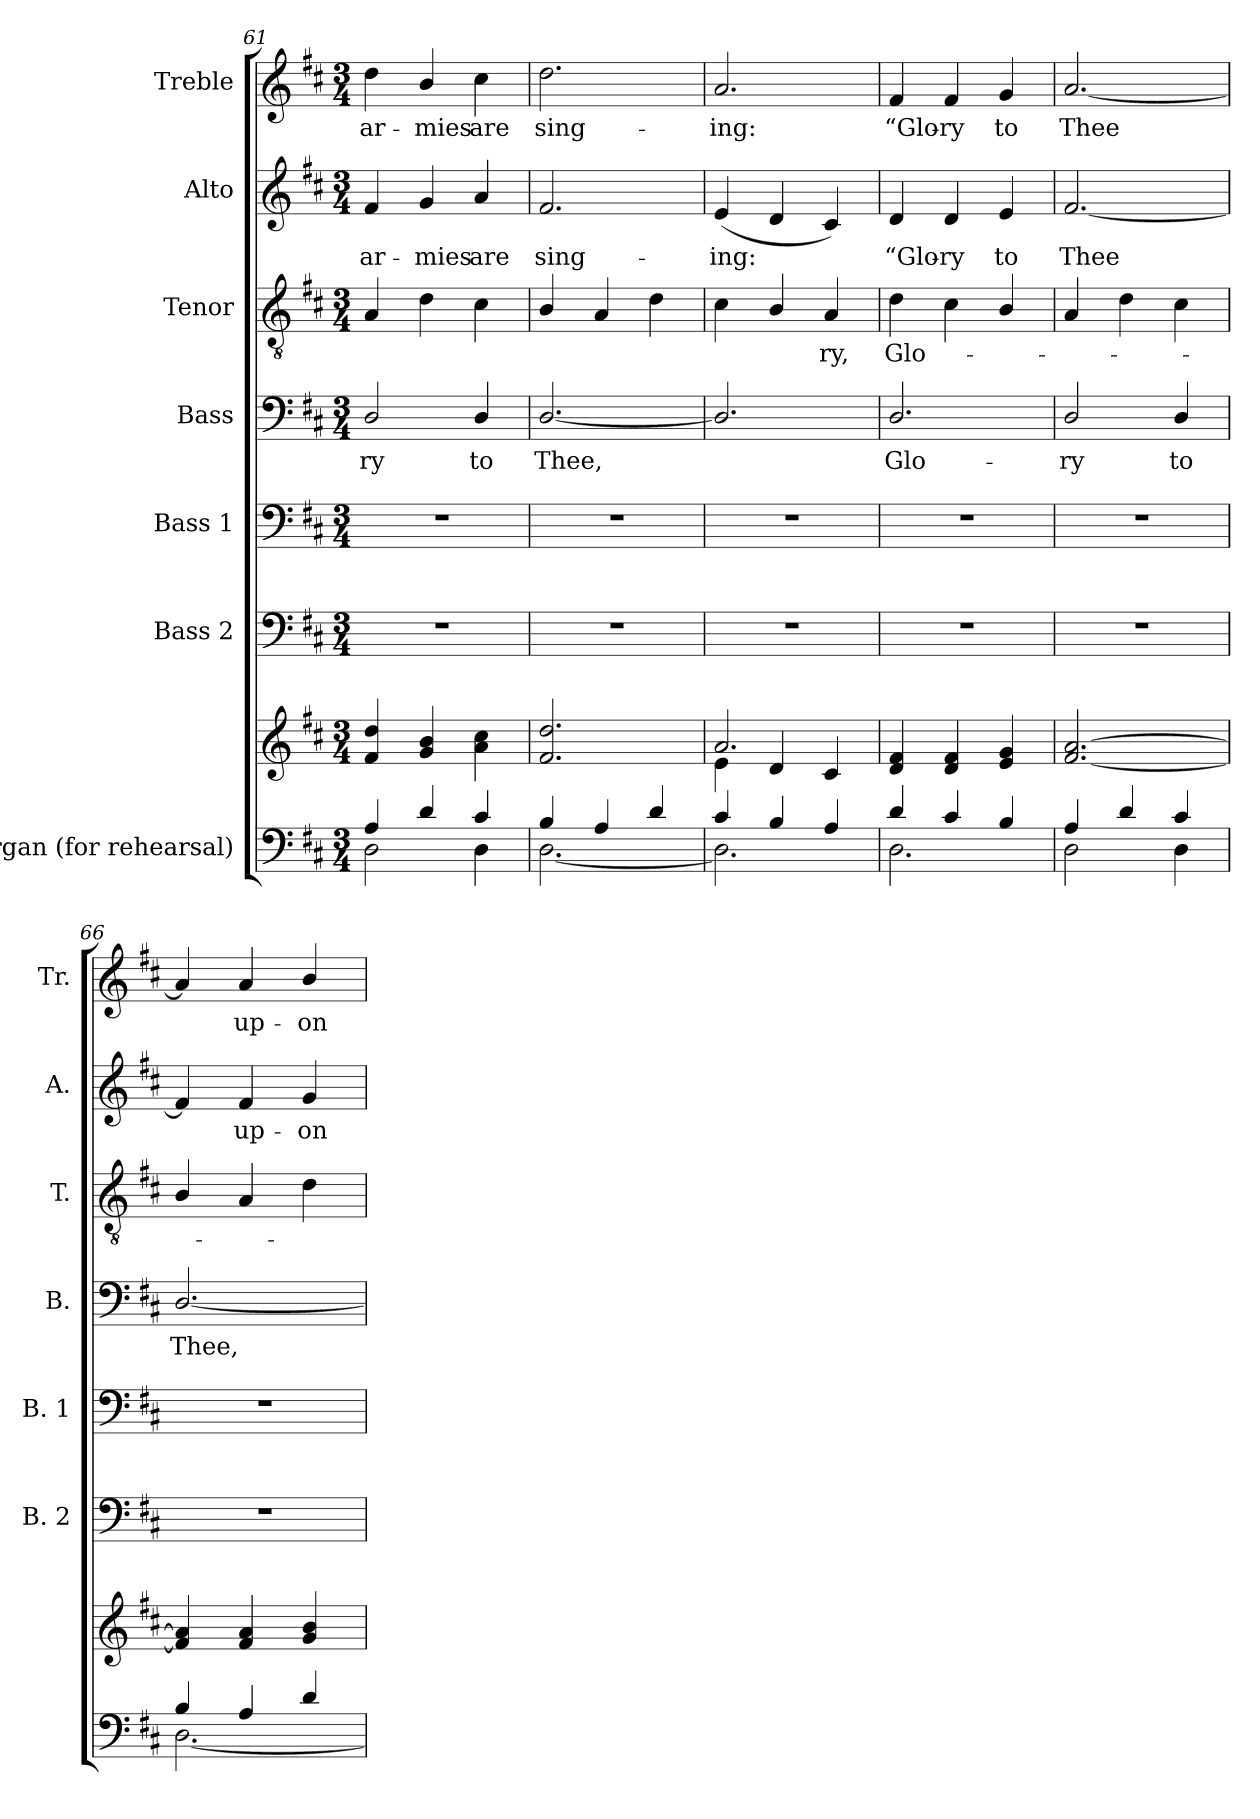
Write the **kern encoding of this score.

**kern	**kern	**kern	**kern	**kern	**text	**kern	**text	**kern	**text	**kern	**text
*part7	*part7	*part6	*part5	*part4	*part4	*part3	*part3	*part2	*part2	*part1	*part1
*staff8	*staff7	*staff6	*staff5	*staff4	*staff4	*staff3	*staff3	*staff2	*staff2	*staff1	*staff1
*I"Organ (for rehearsal)	*	*I"Bass 2	*I"Bass 1	*I"Bass	*	*I"Tenor	*	*I"Alto	*	*I"Treble	*
*	*	*I'B. 2	*I'B. 1	*I'B.	*	*I'T.	*	*I'A.	*	*I'Tr.	*
*clefF4	*clefG2	*clefF4	*clefF4	*clefF4	*	*clefGv2	*	*clefG2	*	*clefG2	*
*	*	*	*	*	*	*ITrd7c12	*	*	*	*	*
*k[f#c#]	*k[f#c#]	*k[f#c#]	*k[f#c#]	*k[f#c#]	*	*k[f#c#]	*	*k[f#c#]	*	*k[f#c#]	*
*D:	*D:	*D:	*D:	*D:	*	*D:	*	*D:	*	*D:	*
*M3/4	*M3/4	*M3/4	*M3/4	*M3/4	*	*M3/4	*	*M3/4	*	*M3/4	*
=61	=61	=61	=61	=61	=61	=61	=61	=61	=61	=61	=61
*^	*	*	*	*	*	*	*	*	*	*	*
!	!	!	!LO:N:vis=1	!LO:N:vis=1	!	!	!	!	!	!	!	!
!	!	!	!	!	!	!LO:LY:b:color=#000000	!	!	!	!	!	!
!	!	!	!	!	!	!	!	!	!	!LO:LY:b:color=#000000	!	!
!	!	!	!	!	!	!	!	!	!	!	!	!LO:LY:b:color=#000000
4Ai/	2Di\	4f#i/ 4ddi	2.r	2.r	2Di/	-ry	4AAi/	.	4f#i/	ar-	4ddi\	ar-
!	!	!	!	!	!	!	!	!	!	!LO:LY:b:color=#000000	!	!
!	!	!	!	!	!	!	!	!	!	!	!	!LO:LY:b:color=#000000
4di/	.	4gi/ 4bi	.	.	.	.	4Di\	.	4gi/	-mies	4bi/	-mies
!	!	!	!	!	!	!LO:LY:b:color=#000000	!	!	!	!	!	!
!	!	!	!	!	!	!	!	!	!	!LO:LY:b:color=#000000	!	!
!	!	!	!	!	!	!	!	!	!	!	!	!LO:LY:b:color=#000000
4c#i/	4Di\	4ai\ 4cc#i	.	.	4Di/	to	4C#i\	.	4ai/	are	4cc#i\	are
=62	=62	=62	=62	=62	=62	=62	=62	=62	=62	=62	=62	=62
!	!	!	!LO:N:vis=1	!LO:N:vis=1	!	!	!	!	!	!	!	!
!	!	!	!	!	!	!LO:LY:b:color=#000000	!	!	!	!	!	!
!	!	!	!	!	!	!	!	!	!	!LO:LY:b:color=#000000	!	!
!	!	!	!	!	!	!	!	!	!	!	!	!LO:LY:b:color=#000000
4Bi/	[2.Di\	2.f#i/ 2.ddi	2.r	2.r	[2.Di/	Thee,	4BBi/	.	2.f#i/	sing-	2.ddi\	sing-
4Ai/	.	.	.	.	.	.	4AAi/	.	.	.	.	.
4di/	.	.	.	.	.	.	4Di\	.	.	.	.	.
=63	=63	=63	=63	=63	=63	=63	=63	=63	=63	=63	=63	=63
*	*	*^	*	*	*	*	*	*	*	*	*	*
!	!	!	!	!LO:N:vis=1	!LO:N:vis=1	!	!	!	!	!	!	!	!
!	!	!	!	!	!	!	!	!	!	!	!LO:LY:b:color=#000000	!	!
!	!	!	!	!	!	!	!	!	!	!	!	!	!LO:LY:b:color=#000000
4c#i/	2.Di\]	2.ai/	4ei\	2.r	2.r	2.Di/]	.	4C#i\	.	(4ei/	-ing:	2.ai/	-ing:
4Bi/	.	.	4di/	.	.	.	.	4BBi/	.	4di/	.	.	.
!	!	!	!	!	!	!	!	!	!LO:LY:b:color=#000000	!	!	!	!
4Ai/	.	.	4c#i/	.	.	.	.	4AAi/	-ry,	4c#i/)	.	.	.
=64	=64	=64	=64	=64	=64	=64	=64	=64	=64	=64	=64	=64	=64
!	!	!	!	!LO:N:vis=1	!LO:N:vis=1	!	!	!	!	!	!	!	!
*	*	*v	*v	*	*	*	*	*	*	*	*	*	*
*	*	*^	*	*	*	*	*	*	*	*	*	*
!	!	!	!	!	!	!	!LO:LY:b:color=#000000	!	!	!	!	!	!
*	*	*v	*v	*	*	*	*	*	*	*	*	*	*
*	*	*^	*	*	*	*	*	*	*	*	*	*
!	!	!	!	!	!	!	!	!	!LO:LY:b:color=#000000	!	!	!	!
*	*	*v	*v	*	*	*	*	*	*	*	*	*	*
*	*	*^	*	*	*	*	*	*	*	*	*	*
!	!	!	!	!	!	!	!	!	!	!	!LO:LY:b:color=#000000	!	!
*	*	*v	*v	*	*	*	*	*	*	*	*	*	*
*	*	*^	*	*	*	*	*	*	*	*	*	*
!	!	!	!	!	!	!	!	!	!	!	!	!	!LO:LY:b:color=#000000
*	*	*v	*v	*	*	*	*	*	*	*	*	*	*
4di/	2.Di\	4di/ 4f#i	2.r	2.r	2.Di/	Glo-	4Di\	Glo-	4di/	“Glo-	4f#i/	“Glo-
!	!	!	!	!	!	!	!	!	!	!LO:LY:b:color=#000000	!	!
!	!	!	!	!	!	!	!	!	!	!	!	!LO:LY:b:color=#000000
4c#i/	.	4di/ 4f#i	.	.	.	.	4C#i\	.	4di/	-ry	4f#i/	-ry
!	!	!	!	!	!	!	!	!	!	!LO:LY:b:color=#000000	!	!
!	!	!	!	!	!	!	!	!	!	!	!	!LO:LY:b:color=#000000
4Bi/	.	4ei/ 4gi	.	.	.	.	4BBi/	.	4ei/	to	4gi/	to
=65	=65	=65	=65	=65	=65	=65	=65	=65	=65	=65	=65	=65
!	!	!	!LO:N:vis=1	!LO:N:vis=1	!	!	!	!	!	!	!	!
!	!	!	!	!	!	!LO:LY:b:color=#000000	!	!	!	!	!	!
!	!	!	!	!	!	!	!	!	!	!LO:LY:b:color=#000000	!	!
!	!	!	!	!	!	!	!	!	!	!	!	!LO:LY:b:color=#000000
4Ai/	2Di\	[2.f#i/ [2.ai	2.r	2.r	2Di/	-ry	4AAi/	.	[2.f#i/	Thee	[2.ai/	Thee
4di/	.	.	.	.	.	.	4Di\	.	.	.	.	.
!	!	!	!	!	!	!LO:LY:b:color=#000000	!	!	!	!	!	!
4c#i/	4Di\	.	.	.	4Di/	to	4C#i\	.	.	.	.	.
=66	=66	=66	=66	=66	=66	=66	=66	=66	=66	=66	=66	=66
!	!	!	!LO:N:vis=1	!LO:N:vis=1	!	!	!	!	!	!	!	!
!	!	!	!	!	!	!LO:LY:b:color=#000000	!	!	!	!	!	!
4Bi/	[2.Di\	4f#i/] 4ai]	2.r	2.r	[2.Di/	Thee,	4BBi/	.	4f#i/]	.	4ai/]	.
!	!	!	!	!	!	!	!	!	!	!LO:LY:b:color=#000000	!	!
!	!	!	!	!	!	!	!	!	!	!	!	!LO:LY:b:color=#000000
4Ai/	.	4f#i/ 4ai	.	.	.	.	4AAi/	.	4f#i/	up-	4ai/	up-
!	!	!	!	!	!	!	!	!	!	!LO:LY:b:color=#000000	!	!
!	!	!	!	!	!	!	!	!	!	!	!	!LO:LY:b:color=#000000
4di/	.	4gi/ 4bi	.	.	.	.	4Di\	.	4gi/	-on	4bi/	-on
*v	*v	*	*	*	*	*	*	*	*	*	*	*
=	=	=	=	=	=	=	=	=	=	=	=
*-	*-	*-	*-	*-	*-	*-	*-	*-	*-	*-	*-
